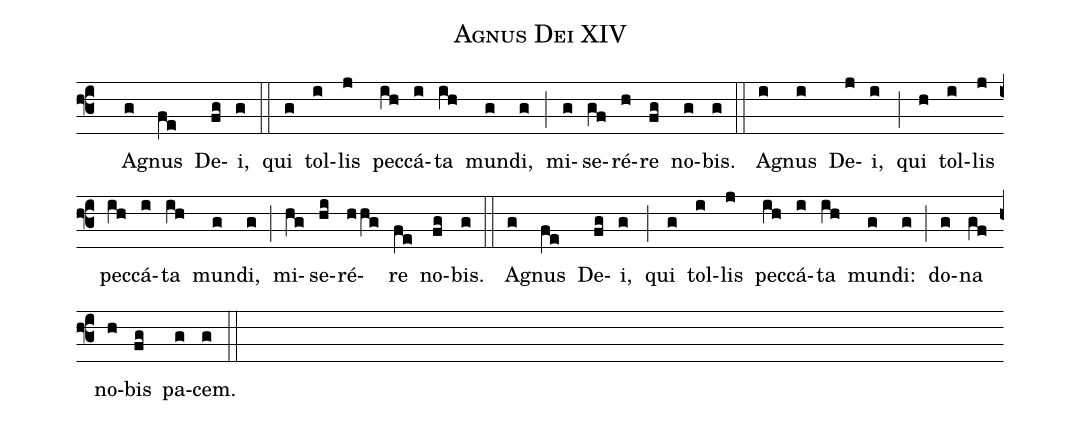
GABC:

name:Agnus Dei XIV;
mode:IV;
commentary:XII. s.;
%%
(f3) () A(g)gnus(fe) De(fg)i,(g) (::) qui(g) tol(i)lis(j) pec(ih)cá(i)ta(ih) mun(g)di,(g) (;) mi(g)se(gf)ré(h)re(fg) no(g)bis.(g) (::) A(i)gnus(i) De(j)i,(i) (;) qui(h) tol(i)lis(j) pec(ih)cá(i)ta(ih) mun(g)di,(g) (;) mi(hg)se(hi)ré(hhg)re(fe) no(fg)bis.(g) (::) A(g)gnus(fe) De(fg)i,(g) (;) qui(g) tol(i)lis(j) pec(ih)cá(i)ta(ih) mun(g)di:(g) (;) do(g)na(gf) no(h)bis(fg) pa(g)cem.(g) (::)
